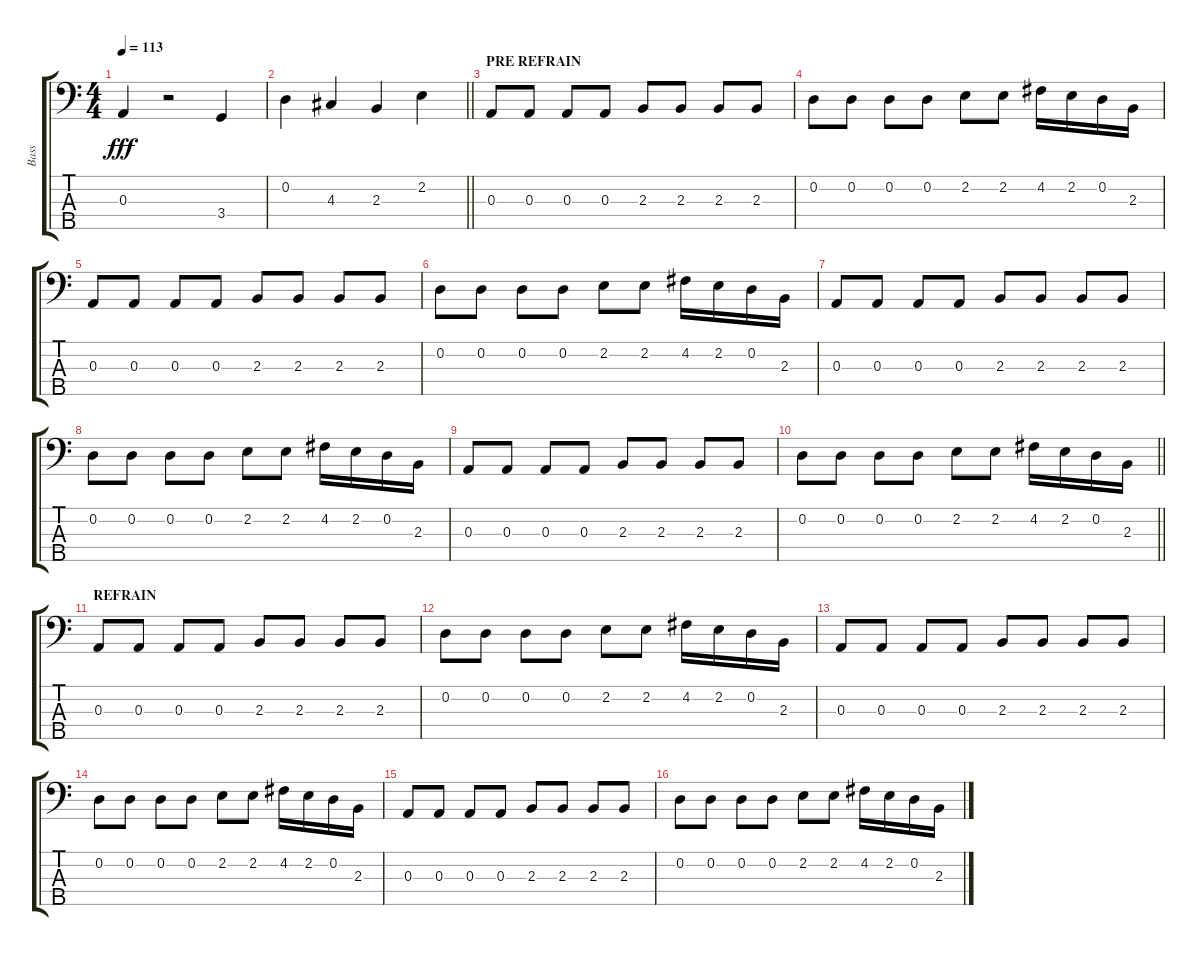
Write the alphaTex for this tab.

\track ("Bass" "Bass") {instrument electricbassfinger}
\staff {score tabs}
\tuning (G2 D2 A1 E1 B0) {hide}
\ts (4 4)
\tempo 113
\clef f4
\ks c
0.3.4{dy fff} r.2 3.4.4 |
\barLineRight lightlight
0.2.4 4.3.4 2.3.4 2.2.4 |
\section ("" "PRE REFRAIN")
0.3.8 0.3.8 0.3.8 0.3.8 2.3.8 2.3.8 2.3.8 2.3.8 |
0.2.8 0.2.8 0.2.8 0.2.8 2.2.8 2.2.8 4.2.16 2.2.16 0.2.16 2.3.16 |
0.3.8 0.3.8 0.3.8 0.3.8 2.3.8 2.3.8 2.3.8 2.3.8 |
0.2.8 0.2.8 0.2.8 0.2.8 2.2.8 2.2.8 4.2.16 2.2.16 0.2.16 2.3.16 |
0.3.8 0.3.8 0.3.8 0.3.8 2.3.8 2.3.8 2.3.8 2.3.8 |
0.2.8 0.2.8 0.2.8 0.2.8 2.2.8 2.2.8 4.2.16 2.2.16 0.2.16 2.3.16 |
0.3.8 0.3.8 0.3.8 0.3.8 2.3.8 2.3.8 2.3.8 2.3.8 |
\barLineRight lightlight
0.2.8 0.2.8 0.2.8 0.2.8 2.2.8 2.2.8 4.2.16 2.2.16 0.2.16 2.3.16 |
\section ("" "REFRAIN")
0.3.8 0.3.8 0.3.8 0.3.8 2.3.8 2.3.8 2.3.8 2.3.8 |
0.2.8 0.2.8 0.2.8 0.2.8 2.2.8 2.2.8 4.2.16 2.2.16 0.2.16 2.3.16 |
0.3.8 0.3.8 0.3.8 0.3.8 2.3.8 2.3.8 2.3.8 2.3.8 |
0.2.8 0.2.8 0.2.8 0.2.8 2.2.8 2.2.8 4.2.16 2.2.16 0.2.16 2.3.16 |
0.3.8 0.3.8 0.3.8 0.3.8 2.3.8 2.3.8 2.3.8 2.3.8 |
0.2.8 0.2.8 0.2.8 0.2.8 2.2.8 2.2.8 4.2.16 2.2.16 0.2.16 2.3.16
